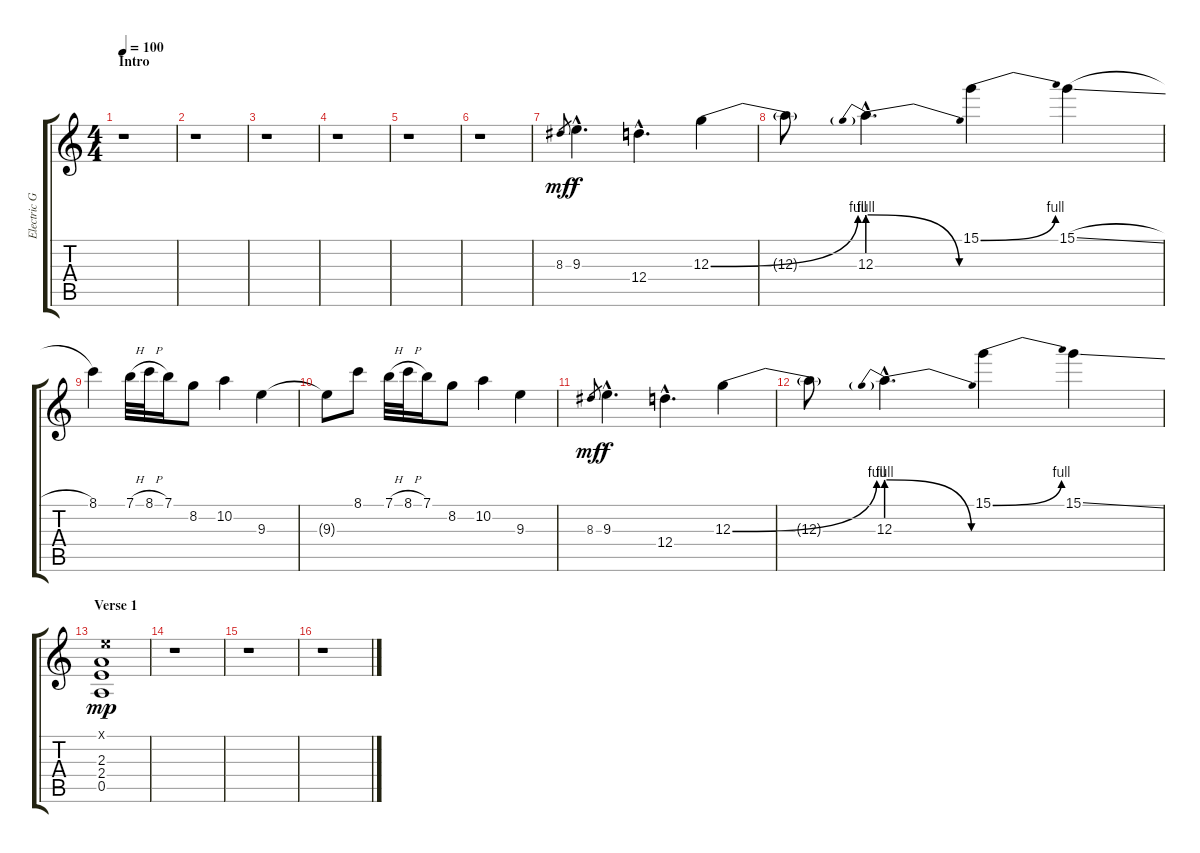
\track ("Electric Guitar/Misc." "Electric G") {instrument overdrivenguitar}
\staff {score tabs}
\tuning (E4 B3 G3 D3 A2 E2) {hide}
\ts (4 4)
\section ("" "Intro")
\tempo 100
\clef g2
\ks c
r.1{dy mf instrument overdrivenguitar} |
r.1 |
r.1 |
r.1 |
r.1 |
r.1 |
8.3.8{gr} 9.3{hac}.4{d dy f} 12.4{hac}.4{d} 12.3{be (bend 0 0 60 4)}.4 |
12.3{t}.8 12.3{be (prebendrelease 0 4 60 0) hac}.4{d} 15.1{be (bend 0 0 60 4)}.4 15.1{sl}.4 |
8.1.4 7.1{h}.32 8.1{h}.32 7.1.16 8.2.8 10.2.4 9.3.4 |
9.3{t}.8 8.1.8 7.1{h}.32 8.1{h}.32 7.1.16 8.2.8 10.2.4 9.3.4 |
8.3.8{gr dy mf} 9.3{hac}.4{d dy f} 12.4{hac}.4{d} 12.3{be (bend 0 0 60 4)}.4 |
12.3{t}.8 12.3{be (prebendrelease 0 4 60 0) hac}.4{d} 15.1{be (bend 0 0 60 4)}.4 15.1{ss}.4 |
\section ("" "Verse 1")
(0.1{x} 2.3 2.4 0.5).1{dy mp volume 0} |
r.1 |
r.1 |
r.1
